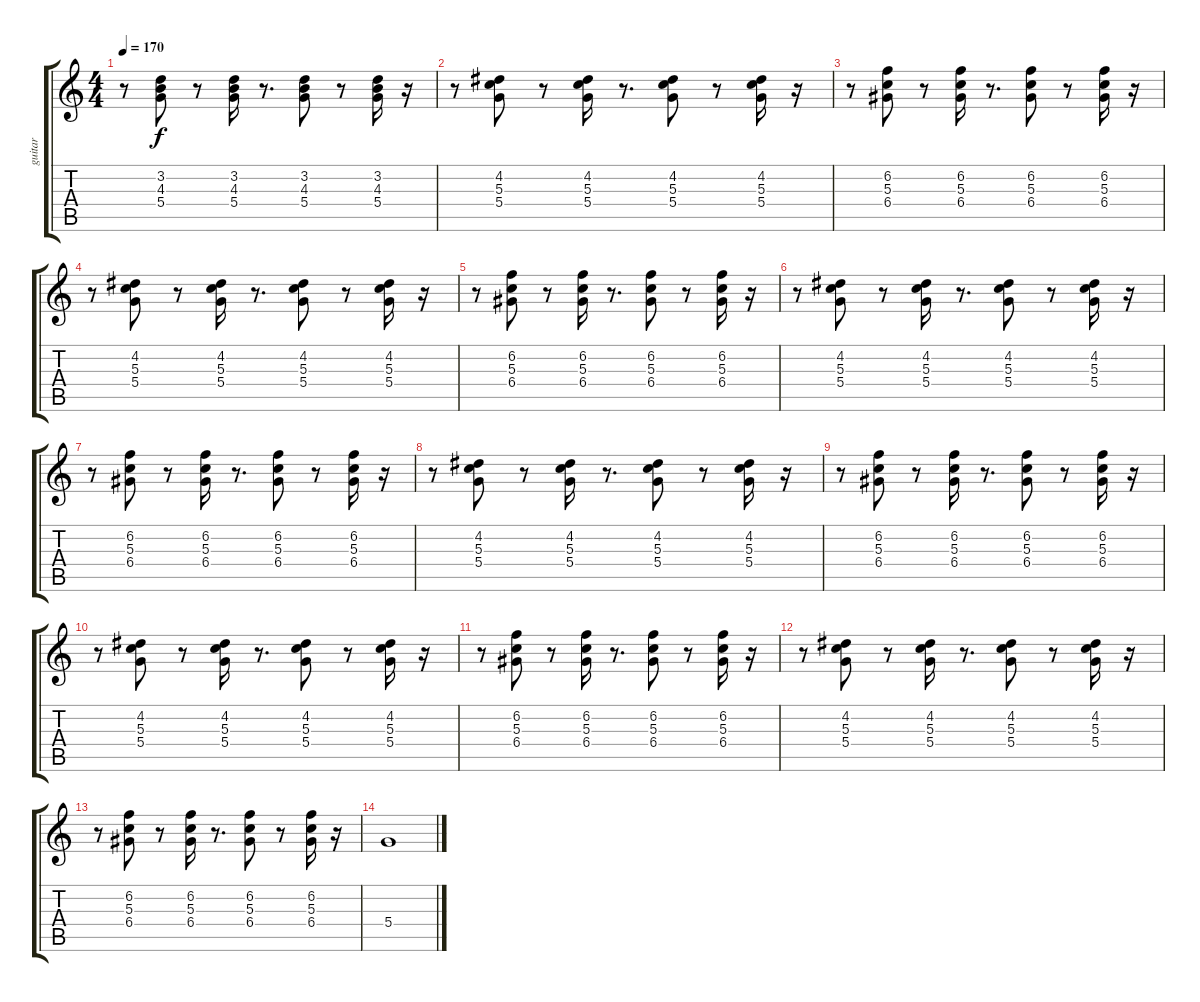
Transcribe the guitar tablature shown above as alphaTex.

\track ("guitar" "guitar") {instrument distortionguitar}
\staff {score tabs}
\tuning (E4 B3 G3 D3 A2 E2) {hide}
\ts (4 4)
\tempo 170
\clef g2
\ks c
r.8{dy f} (3.2 4.3 5.4).8 r.8 (3.2 4.3 5.4).16 r.8{d} (3.2 4.3 5.4).8 r.8 (3.2 4.3 5.4).16 r.16 |
r.8 (4.2 5.3 5.4).8 r.8 (4.2 5.3 5.4).16 r.8{d} (4.2 5.3 5.4).8 r.8 (4.2 5.3 5.4).16 r.16 |
r.8 (6.2 5.3 6.4).8 r.8 (6.2 5.3 6.4).16 r.8{d} (6.2 5.3 6.4).8 r.8 (6.2 5.3 6.4).16 r.16 |
r.8 (4.2 5.3 5.4).8 r.8 (4.2 5.3 5.4).16 r.8{d} (4.2 5.3 5.4).8 r.8 (4.2 5.3 5.4).16 r.16 |
r.8 (6.2 5.3 6.4).8 r.8 (6.2 5.3 6.4).16 r.8{d} (6.2 5.3 6.4).8 r.8 (6.2 5.3 6.4).16 r.16 |
r.8 (4.2 5.3 5.4).8 r.8 (4.2 5.3 5.4).16 r.8{d} (4.2 5.3 5.4).8 r.8 (4.2 5.3 5.4).16 r.16 |
r.8 (6.2 5.3 6.4).8 r.8 (6.2 5.3 6.4).16 r.8{d} (6.2 5.3 6.4).8 r.8 (6.2 5.3 6.4).16 r.16 |
r.8 (4.2 5.3 5.4).8 r.8 (4.2 5.3 5.4).16 r.8{d} (4.2 5.3 5.4).8 r.8 (4.2 5.3 5.4).16 r.16 |
r.8 (6.2 5.3 6.4).8 r.8 (6.2 5.3 6.4).16 r.8{d} (6.2 5.3 6.4).8 r.8 (6.2 5.3 6.4).16 r.16 |
r.8 (4.2 5.3 5.4).8 r.8 (4.2 5.3 5.4).16 r.8{d} (4.2 5.3 5.4).8 r.8 (4.2 5.3 5.4).16 r.16 |
r.8 (6.2 5.3 6.4).8 r.8 (6.2 5.3 6.4).16 r.8{d} (6.2 5.3 6.4).8 r.8 (6.2 5.3 6.4).16 r.16 |
r.8 (4.2 5.3 5.4).8 r.8 (4.2 5.3 5.4).16 r.8{d} (4.2 5.3 5.4).8 r.8 (4.2 5.3 5.4).16 r.16 |
r.8 (6.2 5.3 6.4).8 r.8 (6.2 5.3 6.4).16 r.8{d} (6.2 5.3 6.4).8 r.8 (6.2 5.3 6.4).16 r.16 |
5.4.1
